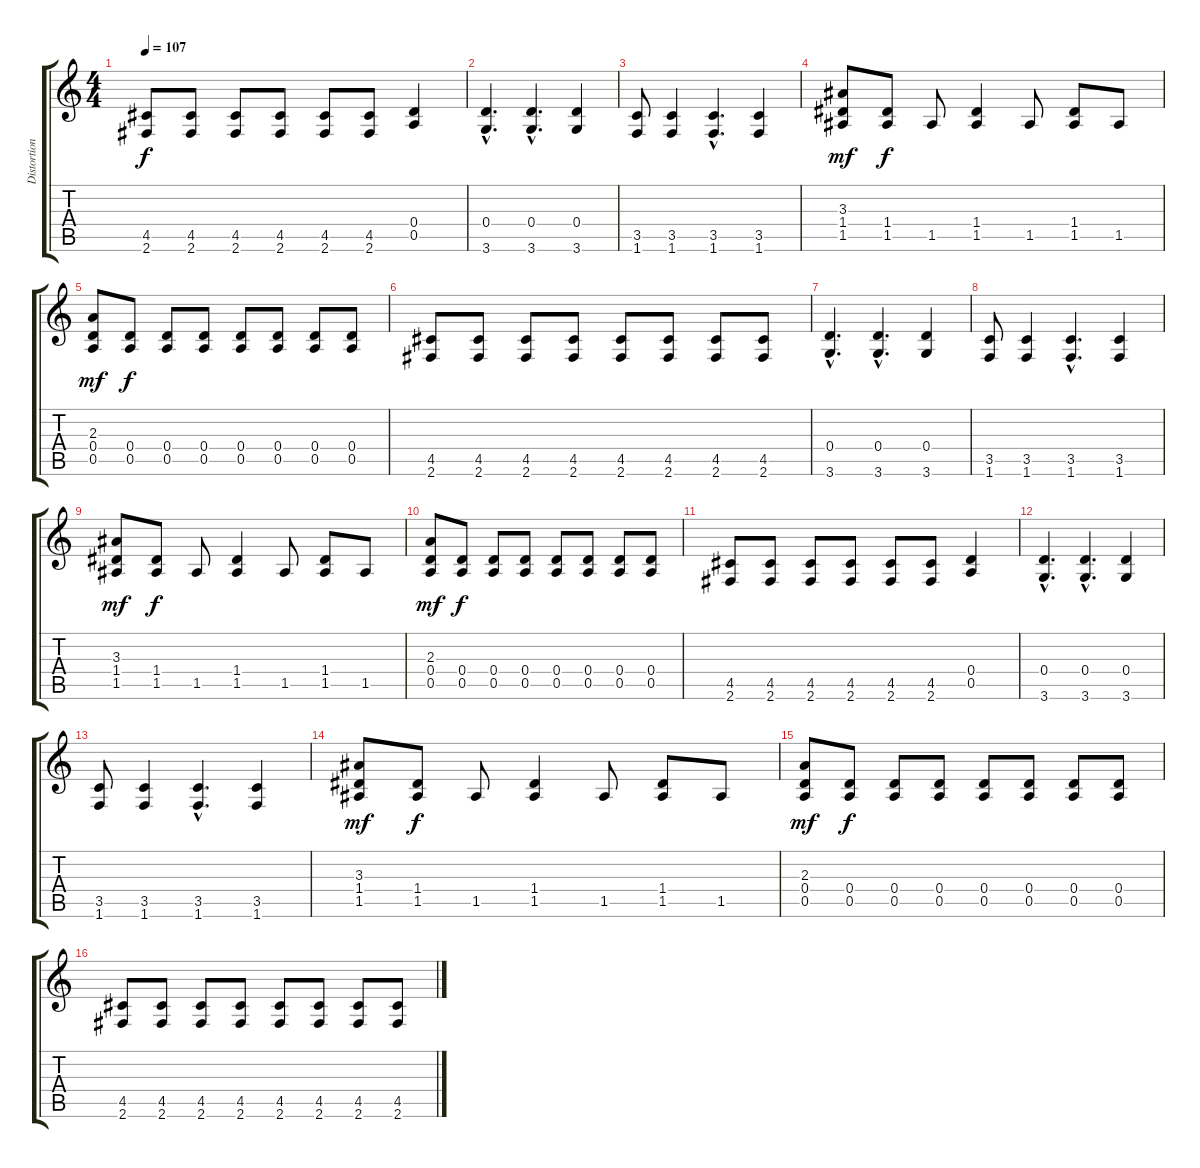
\track ("Distortion" "Distortion") {instrument distortionguitar}
\staff {score tabs}
\tuning (E4 B3 G3 D3 A2 E2) {hide}
\ts (4 4)
\tempo 107
\clef g2
\ks c
(4.5 2.6).8{dy f} (4.5 2.6).8 (4.5 2.6).8 (4.5 2.6).8 (4.5 2.6).8 (4.5 2.6).8 (0.4 0.5).4 |
(0.4{hac} 3.6{hac}).4{d} (0.4{hac} 3.6{hac}).4{d} (0.4 3.6).4 |
(3.5 1.6).8 (3.5 1.6).4 (3.5{hac} 1.6{hac}).4{d} (3.5 1.6).4 |
(3.3 1.4 1.5).8{dy mf} (1.4 1.5).8{dy f} 1.5.8 (1.4 1.5).4 1.5.8 (1.4 1.5).8 1.5.8 |
(2.3 0.4 0.5).8{dy mf} (0.4 0.5).8{dy f} (0.4 0.5).8 (0.4 0.5).8 (0.4 0.5).8 (0.4 0.5).8 (0.4 0.5).8 (0.4 0.5).8 |
(4.5 2.6).8 (4.5 2.6).8 (4.5 2.6).8 (4.5 2.6).8 (4.5 2.6).8 (4.5 2.6).8 (4.5 2.6).8 (4.5 2.6).8 |
(0.4{hac} 3.6{hac}).4{d} (0.4{hac} 3.6{hac}).4{d} (0.4 3.6).4 |
(3.5 1.6).8 (3.5 1.6).4 (3.5{hac} 1.6{hac}).4{d} (3.5 1.6).4 |
(3.3 1.4 1.5).8{dy mf} (1.4 1.5).8{dy f} 1.5.8 (1.4 1.5).4 1.5.8 (1.4 1.5).8 1.5.8 |
(2.3 0.4 0.5).8{dy mf} (0.4 0.5).8{dy f} (0.4 0.5).8 (0.4 0.5).8 (0.4 0.5).8 (0.4 0.5).8 (0.4 0.5).8 (0.4 0.5).8 |
(4.5 2.6).8 (4.5 2.6).8 (4.5 2.6).8 (4.5 2.6).8 (4.5 2.6).8 (4.5 2.6).8 (0.4 0.5).4 |
(0.4{hac} 3.6{hac}).4{d} (0.4{hac} 3.6{hac}).4{d} (0.4 3.6).4 |
(3.5 1.6).8 (3.5 1.6).4 (3.5{hac} 1.6{hac}).4{d} (3.5 1.6).4 |
(3.3 1.4 1.5).8{dy mf} (1.4 1.5).8{dy f} 1.5.8 (1.4 1.5).4 1.5.8 (1.4 1.5).8 1.5.8 |
(2.3 0.4 0.5).8{dy mf} (0.4 0.5).8{dy f} (0.4 0.5).8 (0.4 0.5).8 (0.4 0.5).8 (0.4 0.5).8 (0.4 0.5).8 (0.4 0.5).8 |
(4.5 2.6).8 (4.5 2.6).8 (4.5 2.6).8 (4.5 2.6).8 (4.5 2.6).8 (4.5 2.6).8 (4.5 2.6).8 (4.5 2.6).8
